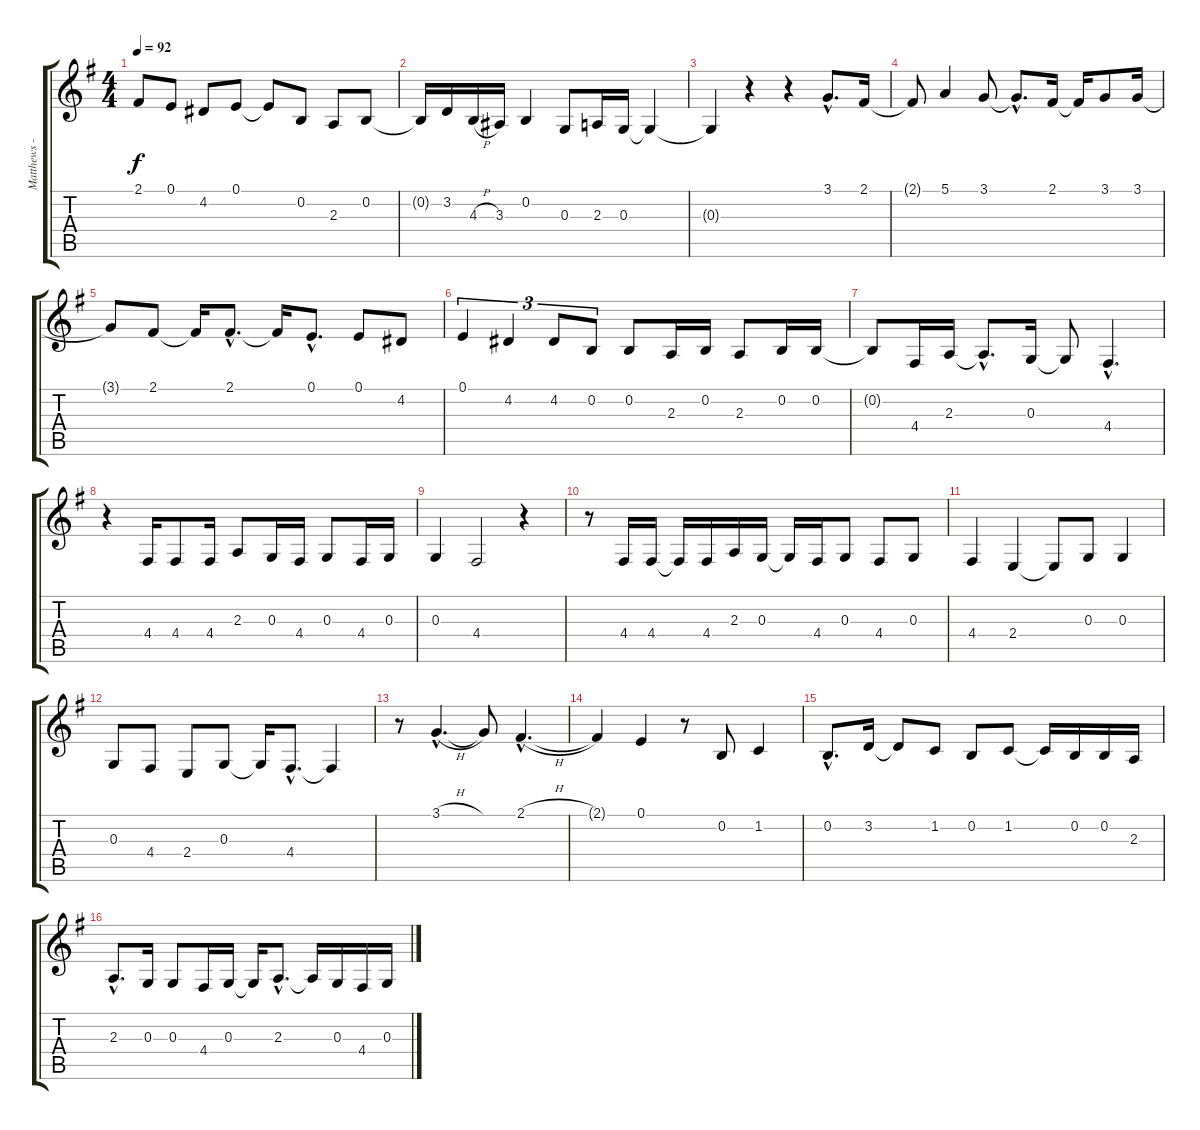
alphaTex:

\track ("Matthews - Vocals" "Matthews -") {instrument flute}
\staff {score tabs}
\tuning (E4 B3 G3 D3 A2 E2) {hide}
\ts (4 4)
\tempo 92
\clef g2
\ks g
2.1{t}.8{dy f} 0.1.8 4.2.8 0.1.8 0.1{t}.8 0.2.8 2.3.8 0.2.8 |
0.2{t}.16 3.2.16 4.3{h}.16 3.3.16 0.2.4 0.3.8 2.3.16 0.3.16 0.3{t}.4 |
0.3{t}.4 r.4 r.4 3.1{hac}.8{d} 2.1.16 |
2.1{t}.8 5.1.4 3.1.8 3.1{hac t}.8{d} 2.1.16 2.1{t}.16 3.1.8 3.1.16 |
3.1{t}.8 2.1.8 2.1{t}.16 2.1{hac}.8{d} 2.1{t}.16 0.1{hac}.8{d} 0.1.8 4.2.8 |
0.1.4{tu (3 2)} 4.2.4{tu (3 2)} 4.2.8{tu (3 2)} 0.2.8{tu (3 2)} 0.2.8 2.3.16 0.2.16 2.3.8 0.2.16 0.2.16 |
0.2{t}.8 4.4.16 2.3.16 2.3{hac t}.8{d} 0.3.16 0.3{t}.8 4.4{hac}.4{d} |
r.4 4.4.16 4.4.8 4.4.16 2.3.8 0.3.16 4.4.16 0.3.8 4.4.16 0.3.16 |
0.3.4 4.4.2 r.4 |
r.8 4.4.16 4.4.16 4.4{t}.16 4.4.16 2.3.16 0.3.16 0.3{t}.16 4.4.16 0.3.8 4.4.8 0.3.8 |
4.4.4 2.4.4 2.4{t}.8 0.3.8 0.3.4 |
0.3.8 4.4.8 2.4.8 0.3.8 0.3{t}.16 4.4{hac}.8{d} 4.4{t}.4 |
r.8 3.1{h hac}.4{d} 3.1{t}.8 2.1{h hac}.4{d} |
2.1{t}.4 0.1.4 r.8 0.2.8 1.2.4 |
0.2{hac}.8{d} 3.2.16 3.2{t}.8 1.2.8 0.2.8 1.2.8 1.2{t}.16 0.2.16 0.2.16 2.3.16 |
2.3{hac}.8{d} 0.3.16 0.3.8 4.4.16 0.3.16 0.3{t}.16 2.3{hac}.8{d} 2.3{t}.16 0.3.16 4.4.16 0.3.16
